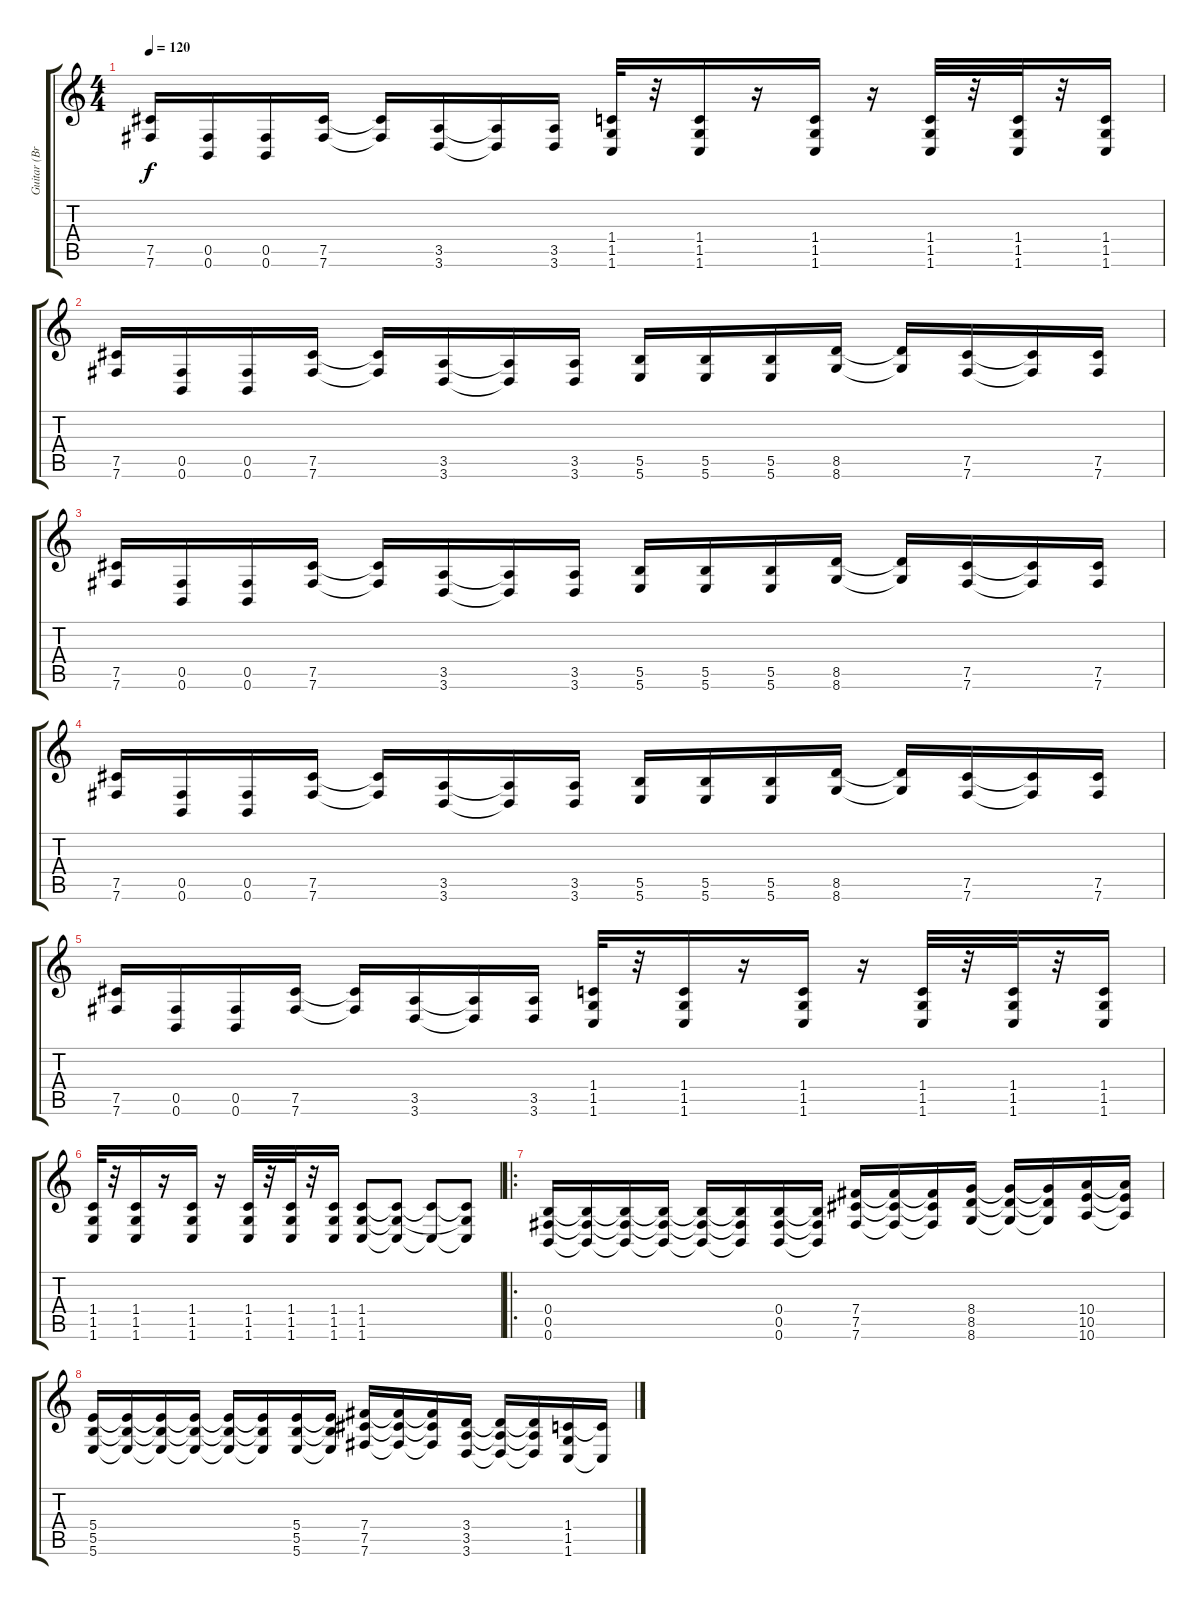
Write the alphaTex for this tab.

\track ("Guitar (Brad Delson)" "Guitar (Br") {instrument overdrivenguitar}
\staff {score tabs}
\tuning (Db4 Ab3 E3 B2 Gb2 B1) {hide}
\ts (4 4)
\tempo 120
\clef g2
\ks c
(7.5 7.6).16{dy f volume 9 balance 12} (0.5 0.6).16 (0.5 0.6).16 (7.5 7.6).16 (7.5{t} 7.6{t}).16 (3.5 3.6).16 (3.5{t} 3.6{t}).16 (3.5 3.6).16 (1.4 1.5 1.6).32{volume 16 balance 8} r.32 (1.4 1.5 1.6).16 r.16 (1.4 1.5 1.6).16 r.16 (1.4 1.5 1.6).32 r.32 (1.4 1.5 1.6).32 r.32 (1.4 1.5 1.6).16 |
(7.5 7.6).16{volume 16 balance 8} (0.5 0.6).16 (0.5 0.6).16 (7.5 7.6).16 (7.5{t} 7.6{t}).16 (3.5 3.6).16 (3.5{t} 3.6{t}).16 (3.5 3.6).16 (5.5 5.6).16 (5.5 5.6).16 (5.5 5.6).16 (8.5 8.6).16 (8.5{t} 8.6{t}).16 (7.5 7.6).16 (7.5{t} 7.6{t}).16 (7.5 7.6).16 |
(7.5 7.6).16{volume 16 balance 8} (0.5 0.6).16 (0.5 0.6).16 (7.5 7.6).16 (7.5{t} 7.6{t}).16 (3.5 3.6).16 (3.5{t} 3.6{t}).16 (3.5 3.6).16 (5.5 5.6).16 (5.5 5.6).16 (5.5 5.6).16 (8.5 8.6).16 (8.5{t} 8.6{t}).16 (7.5 7.6).16 (7.5{t} 7.6{t}).16 (7.5 7.6).16 |
(7.5 7.6).16{volume 16 balance 8} (0.5 0.6).16 (0.5 0.6).16 (7.5 7.6).16 (7.5{t} 7.6{t}).16 (3.5 3.6).16 (3.5{t} 3.6{t}).16 (3.5 3.6).16 (5.5 5.6).16 (5.5 5.6).16 (5.5 5.6).16 (8.5 8.6).16 (8.5{t} 8.6{t}).16 (7.5 7.6).16 (7.5{t} 7.6{t}).16 (7.5 7.6).16 |
(7.5 7.6).16{volume 16 balance 8} (0.5 0.6).16 (0.5 0.6).16 (7.5 7.6).16 (7.5{t} 7.6{t}).16 (3.5 3.6).16 (3.5{t} 3.6{t}).16 (3.5 3.6).16 (1.4 1.5 1.6).32 r.32 (1.4 1.5 1.6).16 r.16 (1.4 1.5 1.6).16 r.16 (1.4 1.5 1.6).32 r.32 (1.4 1.5 1.6).32 r.32 (1.4 1.5 1.6).16 |
(1.4 1.5 1.6).32 r.32 (1.4 1.5 1.6).16 r.16 (1.4 1.5 1.6).16 r.16 (1.4 1.5 1.6).32 r.32 (1.4 1.5 1.6).32 r.32 (1.4 1.5 1.6).16 (1.4 1.5 1.6).8 (1.4{t} 1.5{t} 1.6{t}).8 (1.4{t} 1.6{t}).8 (1.4{t} 1.5{t} 1.6{t}).8 |
\ro
(0.4 0.5 0.6).16 (0.4{t} 0.5{t} 0.6{t}).16 (0.4{t} 0.5{t} 0.6{t}).16 (0.4{t} 0.5{t} 0.6{t}).16 (0.4{t} 0.5{t} 0.6{t}).16 (0.4{t} 0.5{t} 0.6{t}).16 (0.4 0.5 0.6).16 (0.4{t} 0.5{t} 0.6{t}).16 (7.4 7.5 7.6).16 (7.4{t} 7.5{t} 7.6{t}).16 (7.4{t} 7.5{t} 7.6{t}).16 (8.4 8.5 8.6).16 (8.4{t} 8.5{t} 8.6{t}).16 (8.4{t} 8.5{t} 8.6{t}).16 (10.4 10.5 10.6).16 (10.4{t} 10.5{t} 10.6{t}).16 |
(5.4 5.5 5.6).16 (5.4{t} 5.5{t} 5.6{t}).16 (5.4{t} 5.5{t} 5.6{t}).16 (5.4{t} 5.5{t} 5.6{t}).16 (5.4{t} 5.5{t} 5.6{t}).16 (5.4{t} 5.5{t} 5.6{t}).16 (5.4 5.5 5.6).16 (5.4{t} 5.5{t} 5.6{t}).16 (7.4 7.5 7.6).16 (7.4{t} 7.5{t} 7.6{t}).16 (7.4{t} 7.5{t} 7.6{t}).16 (3.4 3.5 3.6).16 (3.4{t} 3.5{t} 3.6{t}).16 (3.4{t} 3.5{t} 3.6{t}).16 (1.4 1.5 1.6).16 (1.4{t} 1.6{t}).16
